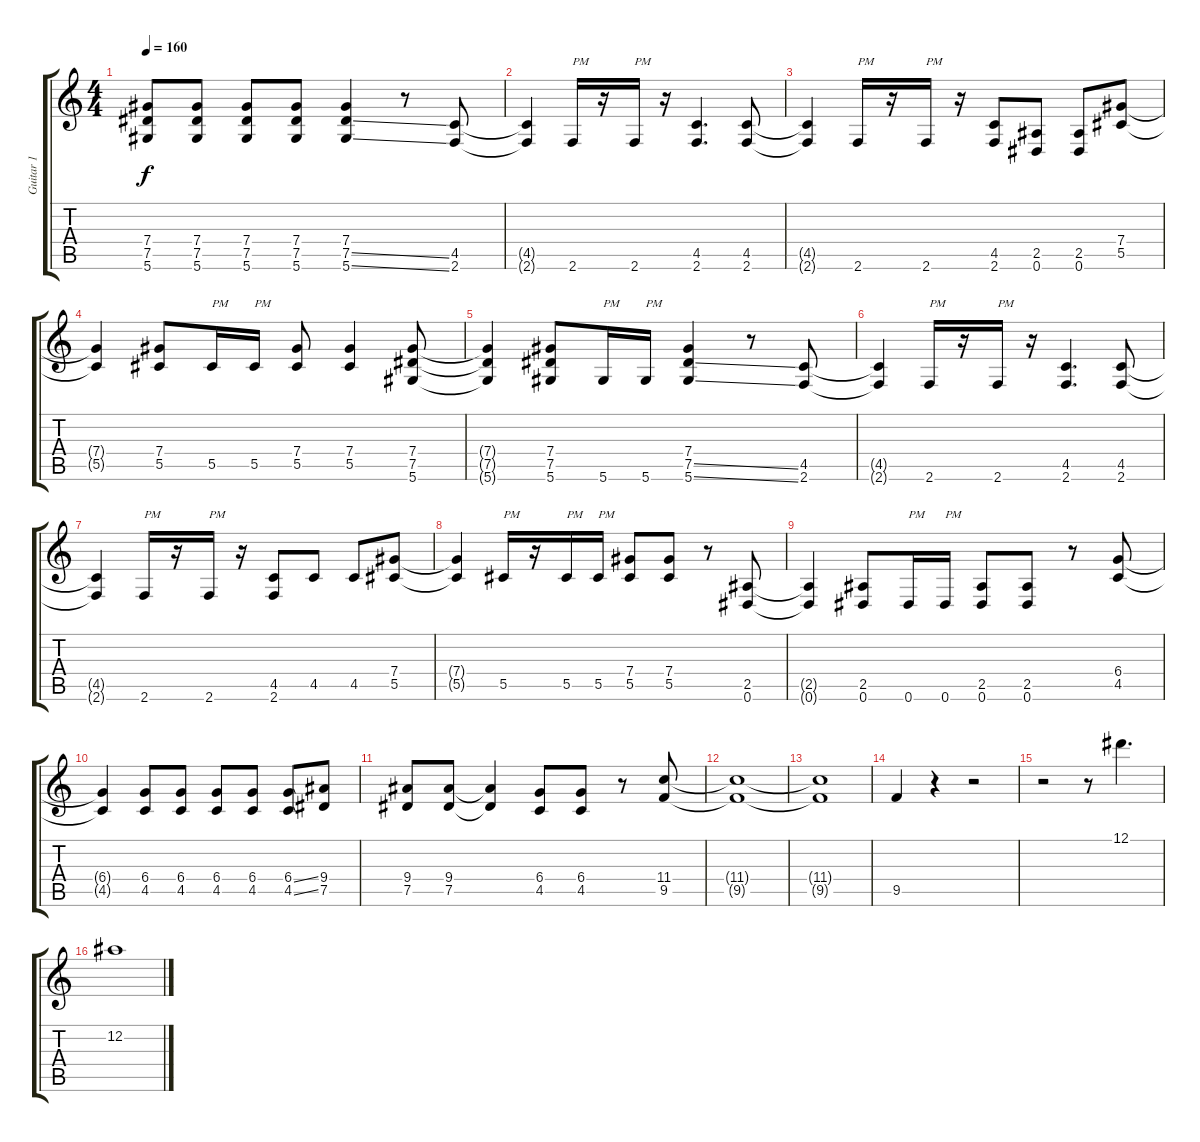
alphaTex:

\track ("Guitar 1" "Guitar 1") {instrument distortionguitar}
\staff {score tabs}
\tuning (Eb4 Bb3 Gb3 Db3 Ab2 Eb2) {hide}
\ts (4 4)
\tempo 160
\clef g2
\ks c
(7.4{t} 7.5{t} 5.6{t}).8{dy f} (7.4 7.5 5.6).8 (7.4 7.5 5.6).8 (7.4 7.5 5.6).8 (7.4 7.5{ss} 5.6{ss}).4 r.8 (4.5 2.6).8 |
(4.5{t} 2.6{t}).4 2.6.16{txt "PM"} r.16 2.6.16{txt "PM"} r.16 (4.5 2.6).4{d} (4.5 2.6).8 |
(4.5{t} 2.6{t}).4 2.6.16{txt "PM"} r.16 2.6.16{txt "PM"} r.16 (4.5 2.6).8 (2.5 0.6).8 (2.5 0.6).8 (7.4 5.5).8 |
(7.4{t} 5.5{t}).4 (7.4 5.5).8 5.5.16{txt "PM"} 5.5.16{txt "PM"} (7.4 5.5).8 (7.4 5.5).4 (7.4 7.5 5.6).8 |
(7.4{t} 7.5{t} 5.6{t}).4 (7.4 7.5 5.6).8 5.6.16{txt "PM"} 5.6.16{txt "PM"} (7.4 7.5{ss} 5.6{ss}).4 r.8 (4.5 2.6).8 |
(4.5{t} 2.6{t}).4 2.6.16{txt "PM"} r.16 2.6.16{txt "PM"} r.16 (4.5 2.6).4{d} (4.5 2.6).8 |
(4.5{t} 2.6{t}).4 2.6.16{txt "PM"} r.16 2.6.16{txt "PM"} r.16 (4.5 2.6).8 4.5.8 4.5.8 (7.4 5.5).8 |
(7.4{t} 5.5{t}).4 5.5.16{txt "PM"} r.16 5.5.16{txt "PM"} 5.5.16{txt "PM"} (7.4 5.5).8 (7.4 5.5).8 r.8 (2.5 0.6).8 |
(2.5{t} 0.6{t}).4 (2.5 0.6).8 0.6.16{txt "PM"} 0.6.16{txt "PM"} (2.5 0.6).8 (2.5 0.6).8 r.8 (6.4 4.5).8 |
(6.4{t} 4.5{t}).4 (6.4 4.5).8 (6.4 4.5).8 (6.4 4.5).8 (6.4 4.5).8 (6.4{ss} 4.5{ss}).8 (9.4 7.5).8 |
(9.4 7.5).8 (9.4 7.5).8 (9.4{t} 7.5{t}).4 (6.4 4.5).8 (6.4 4.5).8 r.8 (11.4 9.5).8 |
(11.4{t} 9.5{t}).1 |
(11.4{t} 9.5{t}).1 |
9.5.4 r.4 r.2 |
r.2 r.8 12.1.4{d} |
12.2.1
